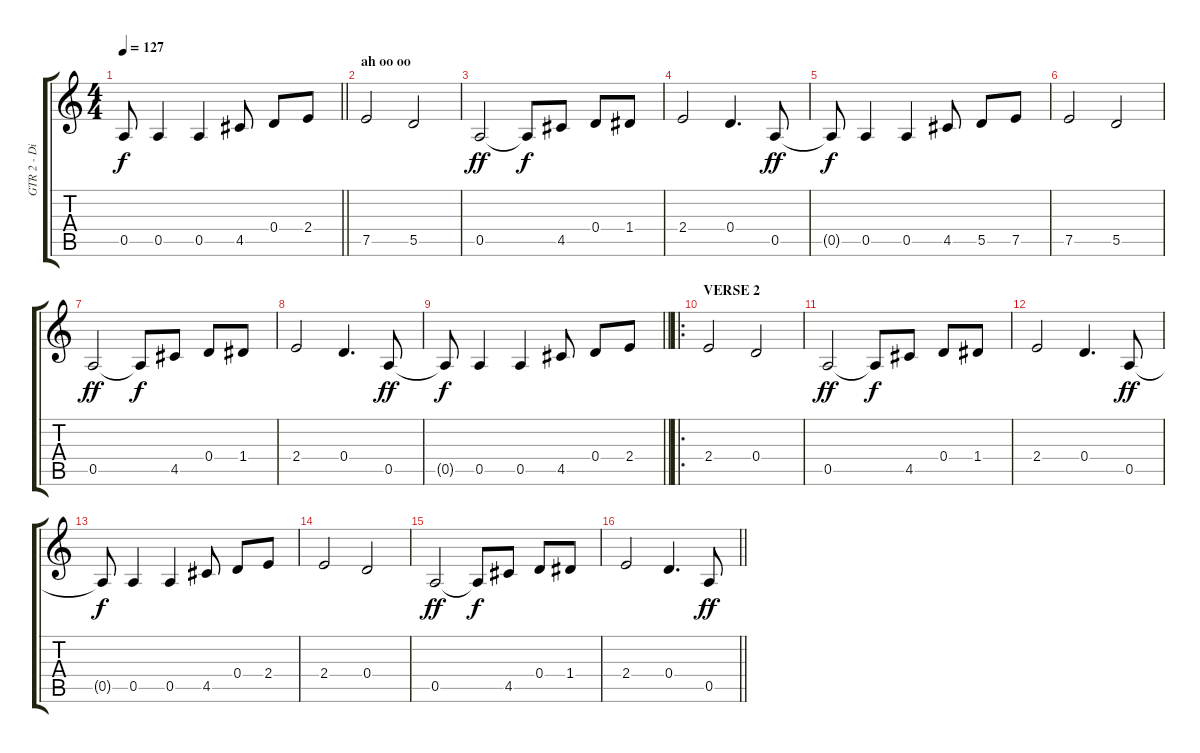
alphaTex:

\track ("GTR 2 - Dist. Electric" "GTR 2 - Di") {instrument overdrivenguitar}
\staff {score tabs}
\tuning (E4 B3 G3 D3 A2 E2) {hide}
\ts (4 4)
\tempo 127
\clef g2
\barLineRight lightlight
\ks c
0.5{t}.8{dy f} 0.5.4 0.5.4 4.5.8 0.4.8 2.4.8 |
\section ("" "ah oo oo")
7.5.2 5.5.2 |
0.5.2{dy ff} 0.5{t}.8{dy f} 4.5.8 0.4.8 1.4.8 |
2.4.2 0.4.4{d} 0.5.8{dy ff} |
0.5{t}.8{dy f} 0.5.4 0.5.4 4.5.8 5.5.8 7.5.8 |
7.5.2 5.5.2 |
0.5.2{dy ff} 0.5{t}.8{dy f} 4.5.8 0.4.8 1.4.8 |
2.4.2 0.4.4{d} 0.5.8{dy ff} |
\barLineRight lightlight
0.5{t}.8{dy f} 0.5.4 0.5.4 4.5.8 0.4.8 2.4.8 |
\ro
\section ("" "VERSE 2")
2.4.2 0.4.2 |
0.5.2{dy ff} 0.5{t}.8{dy f} 4.5.8 0.4.8 1.4.8 |
2.4.2 0.4.4{d} 0.5.8{dy ff} |
0.5{t}.8{dy f} 0.5.4 0.5.4 4.5.8 0.4.8 2.4.8 |
2.4.2 0.4.2 |
0.5.2{dy ff} 0.5{t}.8{dy f} 4.5.8 0.4.8 1.4.8 |
\barLineRight lightlight
2.4.2 0.4.4{d} 0.5.8{dy ff}
